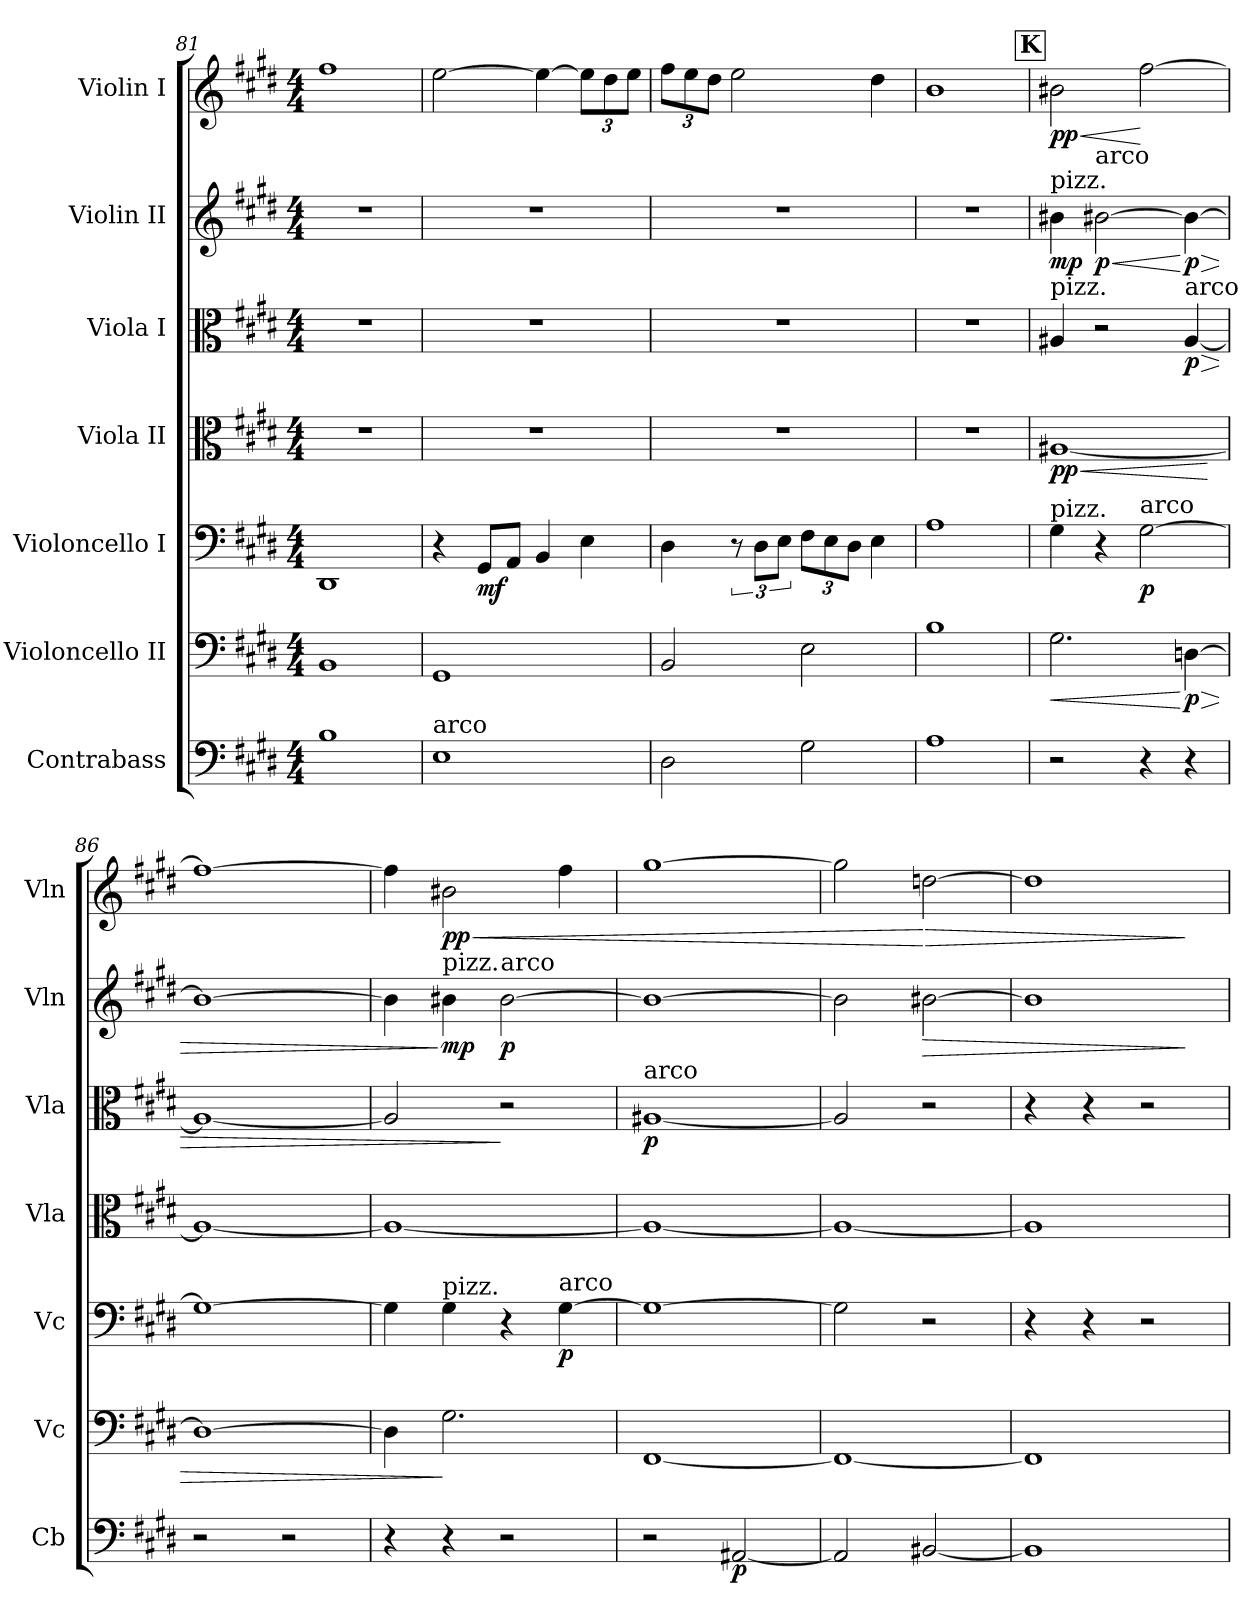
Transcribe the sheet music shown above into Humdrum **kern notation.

**kern	**dynam	**kern	**dynam	**kern	**dynam	**kern	**dynam	**kern	**dynam	**kern	**dynam	**kern	**dynam
*part7	*part7	*part6	*part6	*part5	*part5	*part4	*part4	*part3	*part3	*part2	*part2	*part1	*part1
*staff7	*staff7	*staff6	*staff6	*staff5	*staff5	*staff4	*staff4	*staff3	*staff3	*staff2	*staff2	*staff1	*staff1
*I"Contrabass	*	*I"Violoncello II	*	*I"Violoncello I	*	*I"Viola II	*	*I"Viola I	*	*I"Violin II	*	*I"Violin I	*
*I'Cb	*	*I'Vc	*	*I'Vc	*	*I'Vla	*	*I'Vla	*	*I'Vln	*	*I'Vln	*
*clefF4	*	*clefF4	*	*clefF4	*	*clefC3	*	*clefC3	*	*clefG2	*	*clefG2	*
*ITrd7c12	*	*	*	*	*	*	*	*	*	*	*	*	*
*k[f#c#g#d#]	*	*k[f#c#g#d#]	*	*k[f#c#g#d#]	*	*k[f#c#g#d#]	*	*k[f#c#g#d#]	*	*k[f#c#g#d#]	*	*k[f#c#g#d#]	*
*M4/4	*	*M4/4	*	*M4/4	*	*M4/4	*	*M4/4	*	*M4/4	*	*M4/4	*
=81	=81	=81	=81	=81	=81	=81	=81	=81	=81	=81	=81	=81	=81
1BB	.	1BB	.	1DD#	.	1r	.	1r	.	1r	.	1ff#	.
=82	=82	=82	=82	=82	=82	=82	=82	=82	=82	=82	=82	=82	=82
!LO:TX:a:t=arco	!	!	!	!	!	!	!	!	!	!	!	!	!
1EE	.	1GG#	.	4r	.	1r	.	1r	.	1r	.	[2ee\	.
!	!	!	!	!	!LO:DY:b	!	!	!	!	!	!	!	!
.	.	.	.	8GG#/L	mf	.	.	.	.	.	.	.	.
.	.	.	.	8AA/J	.	.	.	.	.	.	.	.	.
.	.	.	.	4BB/	.	.	.	.	.	.	.	4ee\_	.
*	*	*	*	*	*	*	*	*	*	*	*	*Xbrackettup	*
.	.	.	.	4E\	.	.	.	.	.	.	.	12ee\L]	.
.	.	.	.	.	.	.	.	.	.	.	.	12dd#\	.
.	.	.	.	.	.	.	.	.	.	.	.	12ee\J	.
=83	=83	=83	=83	=83	=83	=83	=83	=83	=83	=83	=83	=83	=83
2DD#\	.	2BB/	.	4D#\	.	1r	.	1r	.	1r	.	12ff#\L	.
.	.	.	.	.	.	.	.	.	.	.	.	12ee\	.
.	.	.	.	.	.	.	.	.	.	.	.	12dd#\J	.
.	.	.	.	12r	.	.	.	.	.	.	.	2ee\	.
.	.	.	.	12D#\L	.	.	.	.	.	.	.	.	.
.	.	.	.	12E\J	.	.	.	.	.	.	.	.	.
*	*	*	*	*Xbrackettup	*	*	*	*	*	*	*	*	*
2GG#\	.	2E\	.	12F#\L	.	.	.	.	.	.	.	.	.
.	.	.	.	12E\	.	.	.	.	.	.	.	.	.
.	.	.	.	12D#\J	.	.	.	.	.	.	.	.	.
.	.	.	.	4E\	.	.	.	.	.	.	.	4dd#\	.
=84	=84	=84	=84	=84	=84	=84	=84	=84	=84	=84	=84	=84	=84
1AA	.	1B	.	1A	.	1r	.	1r	.	1r	.	1b	.
!!LO:REH:place=s1:a:B:fs=14:t=K
=85	=85	=85	=85	=85	=85	=85	=85	=85	=85	=85	=85	=85	=85
!	!	!	!	!	!	!	!	!	!	!LO:TX:a:t=pizz.	!	!	!
!	!	!	!	!	!	!	!	!LO:TX:a:t=pizz.	!	!	!	!	!
!	!	!	!	!LO:TX:a:t=pizz.	!	!	!	!	!	!	!	!	!
!	!	!	!LO:HP:b	!	!	!	!LO:HP:b	!	!	!	!	!	!LO:HP:b
!	!	!	!	!	!	!	!LO:DY:n=1:b	!	!	!	!LO:DY:b	!	!LO:DY:n=1:b
2r	.	2.G#\	<	4G#\	.	[1A#X	< pp	4A#X/	.	4b#X\	mp	2b#X\	< pp
!	!	!	!	!	!	!	!	!	!	!LO:TX:a:t=arco	!	!	!
!	!	!	!	!	!	!	!	!	!	!	!LO:HP:b	!	!
!	!	!	!	!	!	!	!	!	!	!	!LO:DY:n=1:b	!	!
.	.	.	.	4r	.	.	.	2r	.	[2b#X\	< p	.	.
!	!	!	!	!LO:TX:a:t=arco	!	!	!	!	!	!	!	!	!
!	!	!	!	!	!LO:DY:b	!	!	!	!	!	!	!	!
4r	.	.	.	[2G#\	p	.	.	.	.	.	.	[2ff#\	[
!	!	!	!	!	!	!	!	!LO:TX:a:t=arco	!	!	!	!	!
!	!	!	!LO:HP:n=1:b	!	!	!	!	!	!LO:HP:b	!	!LO:HP:n=1:b	!	!
!	!	!	!LO:DY:n=1:b	!	!	!	!	!	!LO:DY:n=1:b	!	!LO:DY:n=2:b	!	!
4r	.	[4Dn\	[ > p	.	.	.	.	[4A#/	> p	4b#\_	[ > p	.	.
.	.	.	.	.	.	.	[	.	.	.	.	.	.
=86	=86	=86	=86	=86	=86	=86	=86	=86	=86	=86	=86	=86	=86
2r	.	1D_	.	1G#_	.	1A#_	.	1A#_	.	1b#_	.	1ff#_	.
2r	.	.	.	.	.	.	.	.	.	.	.	.	.
=87	=87	=87	=87	=87	=87	=87	=87	=87	=87	=87	=87	=87	=87
4r	.	4D\]	.	4G#\]	.	1A#_	.	2A#/]	.	4b#\]	.	4ff#\]	.
!	!	!	!	!	!	!	!	!	!	!LO:TX:a:t=pizz.	!	!	!
!	!	!	!	!LO:TX:a:t=pizz.	!	!	!	!	!	!	!	!	!
!	!	!	!	!	!	!	!	!	!	!	!LO:DY:n=1:b	!	!LO:HP:b
!	!	!	!	!	!	!	!	!	!	!	!	!	!LO:DY:n=1:b
4r	.	2.G#\	]	4G#\	.	.	.	.	.	4b#X\	] mp	2b#X\	< pp
!	!	!	!	!	!	!	!	!	!	!LO:TX:a:t=arco	!	!	!
!	!	!	!	!	!	!	!	!	!	!	!LO:DY:n=2:b	!	!
2r	.	.	.	4r	.	.	.	2r	]	[2b#\	p	.	.
!	!	!	!	!LO:TX:a:t=arco	!	!	!	!	!	!	!	!	!
!	!	!	!	!	!LO:DY:b	!	!	!	!	!	!	!	!
.	.	.	.	[4G#\	p	.	.	.	.	.	.	4ff#\	.
!!LO:LB:g=z
=88	=88	=88	=88	=88	=88	=88	=88	=88	=88	=88	=88	=88	=88
!	!	!	!	!	!	!	!	!LO:TX:a:t=arco	!	!	!	!	!
!	!	!	!	!	!	!	!	!	!LO:DY:b	!	!	!	!
2r	.	[1FF#	.	1G#_	.	1A#_	.	[1A#X	p	1b#_	.	[1gg#	.
!	!LO:DY:b	!	!	!	!	!	!	!	!	!	!	!	!
[2AAA#X/	p	.	.	.	.	.	.	.	.	.	.	.	.
=89	=89	=89	=89	=89	=89	=89	=89	=89	=89	=89	=89	=89	=89
2AAA#/]	.	1FF#_	.	2G#\]	.	1A#_	.	2A#/]	.	2b#\]	.	2gg#\]	.
!	!	!	!	!	!	!	!	!	!	!	!LO:HP:b	!	!LO:HP:n=1:b
[2BBB#X/	.	.	.	2r	.	.	.	2r	.	[2b#X\	>	[2ddn\	[ >
=90	=90	=90	=90	=90	=90	=90	=90	=90	=90	=90	=90	=90	=90
1BBB#]	.	1FF#]	.	4r	.	1A#]	.	4r	.	1b#]	.	1dd]	.
.	.	.	.	4r	.	.	.	4r	.	.	.	.	.
.	.	.	.	2r	.	.	.	2r	.	.	.	.	.
.	.	.	.	.	.	.	.	.	.	.	]	.	]
=	=	=	=	=	=	=	=	=	=	=	=	=	=
*-	*-	*-	*-	*-	*-	*-	*-	*-	*-	*-	*-	*-	*-
